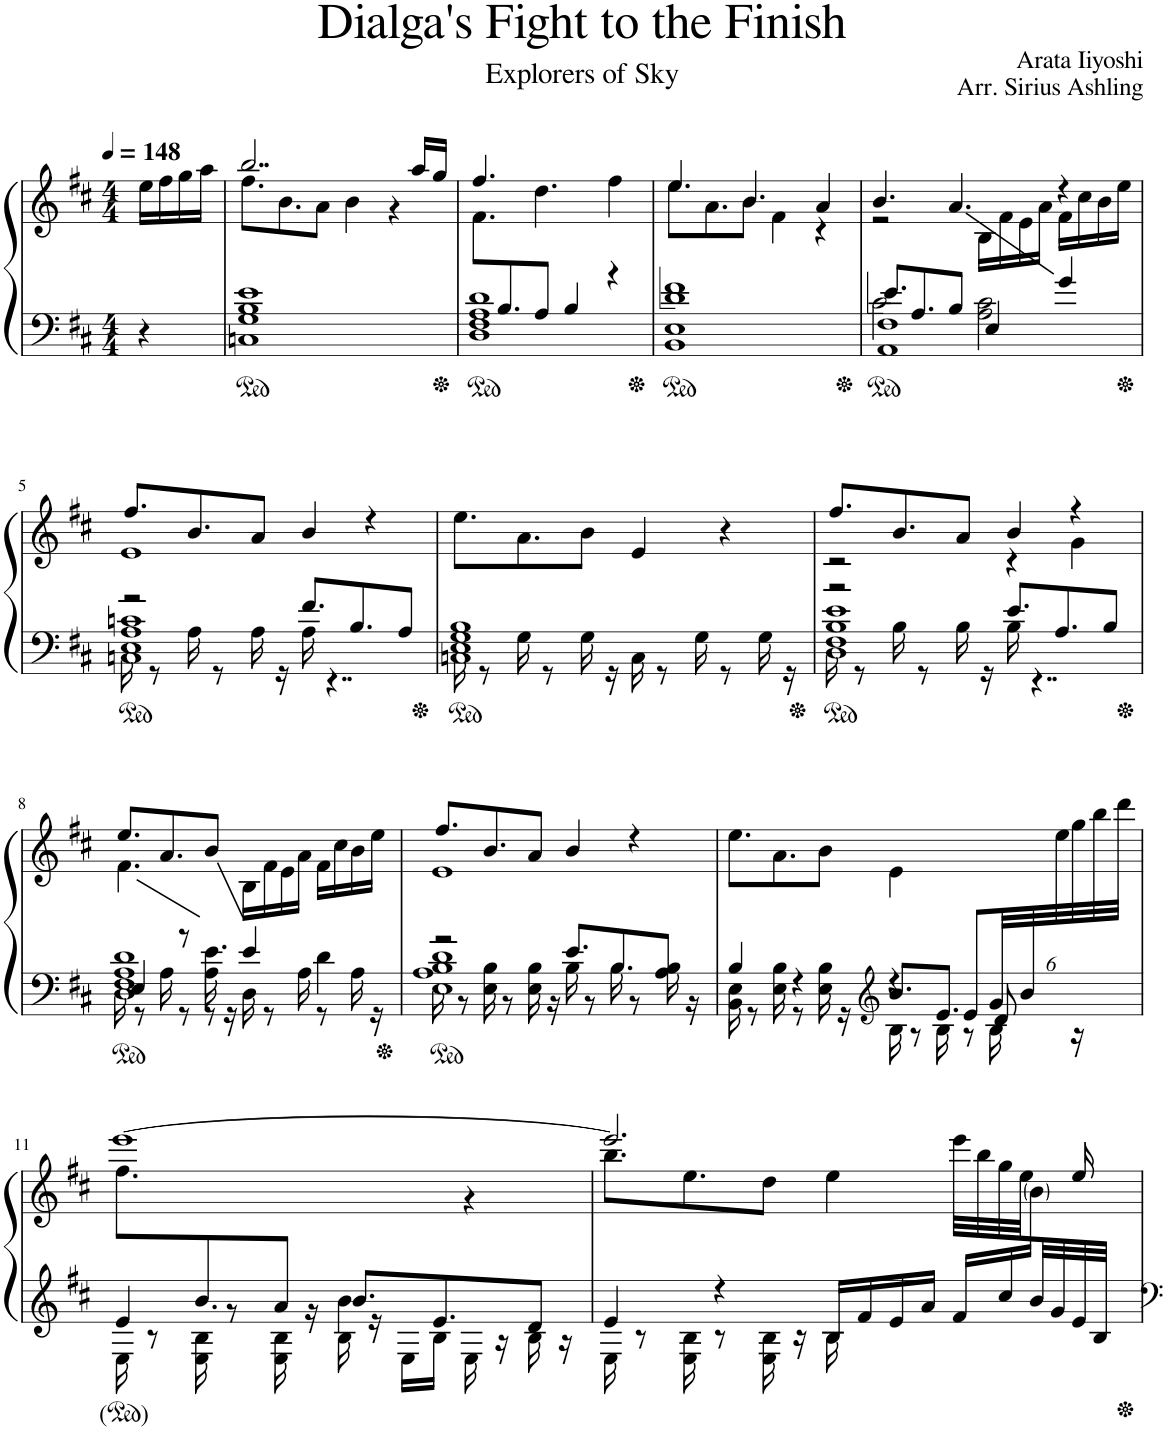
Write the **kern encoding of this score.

**kern	**kern
*part1	*part1
*staff2	*staff1
*I"Piano	*
*I'Pno.	*
*clefF4	*clefG2
*k[f#c#]	*k[f#c#]
*M4/4	*M4/4
*MM148	*MM148
=	=
4r	16ee\LL
.	16ff#\
.	16gg\
.	16aa\JJ
=1	=1
*	*^
1Cn 1G 1B 1e	2..bb/	8.ff#\L
.	.	8.b\
.	.	8a\J
.	.	4b\
.	.	4r
.	16aa/LL	.
.	16gg/JJ	.
=2	=2	=2
*^	*	*
*	*	*ped	*
8.ryy	1D 1F# 1A 1d	4.ff#/	8.f#\L
8.B/	.	.	2ryy
8A/J	.	4.dd\	.
4B/	.	.	.
.	.	.	4ryy
4r	.	4ff#\	.
.	.	.	16ryy
*v	*v	*	*
=3	=3	=3
*Xped	*	*
1BB 1E 1d 1f#	4.ee/	8.ee\L
.	.	8.a\
.	4.b/	8b\J
.	.	4f#\
.	4a/	4r
=4	=4	=4
*^	*	*
*	*^	*	*
8.e/L	2c#\	1AA 1F#	4.b/	2r
8.A/	.	.	.	.
8B/J	.	.	4.a/	.
4E/	2A\ 2c#\	.	.	16B\LL
.	.	.	.	16f#\
.	.	.	.	16e\
.	.	.	.	16a\JJ
4g/	.	.	4r	16f#\LL
.	.	.	.	16cc#\
.	.	.	.	16b\
.	.	.	.	16ee\JJ
!!LO:LB:g=z	!!
=5	=5	=5	=5	=5
2r	1Cn 1E 1A 1cn	16C\	8.ff#/L	1e
.	.	8r	.	.
.	.	16A\	8.b/	.
.	.	8r	.	.
.	.	16A\	8a/J	.
.	.	16r	.	.
8.f#/L	.	16A\	4b/	.
.	.	4..r	.	.
8.B/	.	.	.	.
.	.	.	4r	.
8A/J	.	.	.	.
*	*v	*v	*	*
*	*	*v	*v
=6	=6	=6
1Cn 1E 1G 1B	16C\	8.ee\L
.	8r	.
.	16G\	8.a\
.	8r	.
.	16G\	8b\J
.	16r	.
.	16C\	4e/
.	8r	.
.	16G\	.
.	8r	4r
.	16G\	.
.	16r	.
=7	=7	=7
*	*^	*^
2r	1D 1F# 1B 1e	16D\	8.ff#/L	2r
.	.	8r	.	.
.	.	16B\	8.b/	.
.	.	8r	.	.
.	.	16B\	8a/J	.
.	.	16r	.	.
8.e/L	.	16B\	4b/	4r
.	.	4..r	.	.
8.A/	.	.	.	.
.	.	.	4r	4g\
8B/J	.	.	.	.
!!LO:LB:g=z
=8	=8	=8	=8	=8
*	*	*^	*	*^
4E/	1D 1F# 1A 1d	4ryy	16D\	8.ee/L	4.f#\	2ryy
.	.	.	8r	.	.	.
.	.	.	16A\	8.a/	.	.
8r	.	8ryy	8r	.	.	.
4.e\	.	8r	16A\	8b/J	4.ryy	.
.	.	.	16r	.	.	.
.	.	4e/	16D\	4ryy	.	16B\LL
.	.	.	8r	.	.	16f#\
.	.	.	.	.	.	16e\
.	.	.	16A\	.	.	16a\JJ
4d\	.	4ryy	8r	4ryy	4ryy	16f#\LL
.	.	.	.	.	.	16cc#\
.	.	.	16A\	.	.	16b\
.	.	.	16r	.	.	16ee\JJ
*	*	*v	*v	*	*	*
*	*	*	*	*v	*v
=9	=9	=9	=9	=9
2r	1E 1A 1B 1d	16E\	8.ff#/L	1e
.	.	8r	.	.
.	.	16E\ 16B\	8.b/	.
.	.	8r	.	.
.	.	16E\ 16B\	8a/J	.
.	.	16r	.	.
8.e/L	.	16B\	4b/	.
.	.	8r	.	.
8.B/	.	16B\	.	.
.	.	8r	4r	.
8A/J	.	16B\	.	.
.	.	16r	.	.
=10	=10	=10	=10	=10
2.ryy	4B/	16BB\ 16E\	2ryy	8.ee\L
.	.	8r	.	.
.	.	16E\ 16B\	.	8.a\
.	4r	8r	.	.
.	.	16E\ 16B\	.	8b\J
.	.	16r	.	.
*clefG2	*	*	*	*
.	8.b/L	16B\	4r	4e\
.	.	8r	.	.
.	8.e/J	16B\	.	.
8e/L	.	8r	6ryy	4ryy
*Xbrackettup	*	*	*	*
48g/LL	8d/	16B\	.	.
48b/	.	.	.	.
12ryy	.	.	48ee\	.
.	.	16r	48gg\	.
.	.	.	48bb\	.
.	.	.	48ddd\JJJ	.
!!LO:LB:g=z	!!
=11	=11	=11	=11	=11
8.ryy	4e/	16E\	[1eee	8.ff#\L
.	.	8r	.	.
8.b/	.	16E\ 16B\	.	16ryy
*	*	*	*v	*v
.	4ryy	8r	.
8a/J	.	16E\ 16B\	.
.	.	16r	.
4b\	8.b/L	16B\	.
.	.	16r	.
.	.	16E\LL	.
.	8.e/	16B\JJ	.
*	*	*	*^
4ryy	.	16E\	.	4r
.	.	16r	.	.
.	8d/J	16B\	.	.
.	.	16r	.	.
=12	=12	=12	=12	=12
*	*	*^	*	*^
2..ryy	4e/	2ryy	16E\	2.eee/]	8.bb\L	2..ryy
.	.	.	8r	.	.	.
.	.	.	16E\ 16B\	.	8.ee\	.
.	4r	.	8r	.	.	.
.	.	.	16E\ 16B\	.	8dd\J	.
.	.	.	16r	.	.	.
.	2ryy	16B/LL	16B\	.	4ee\	.
.	.	16f#/	4..ryy	.	.	.
.	.	16e/	.	.	.	.
.	.	16a/JJ	.	.	.	.
.	.	16f#/LL	.	32eee\LLL	4ryy	.
.	.	.	.	32bb\	.	.
.	.	16cc#/	.	32gg\	.	.
.	.	.	.	32ee\	.	.
32b/	.	8ryy	.	8ryy	.	16b\JJ
32g/	.	.	.	.	.	.
32e/	.	.	.	.	.	16ee/
32B/JJJ	.	.	.	.	.	.
*v	*v	*v	*v	*	*	*
*	*v	*v	*v
=	=
*-	*-
